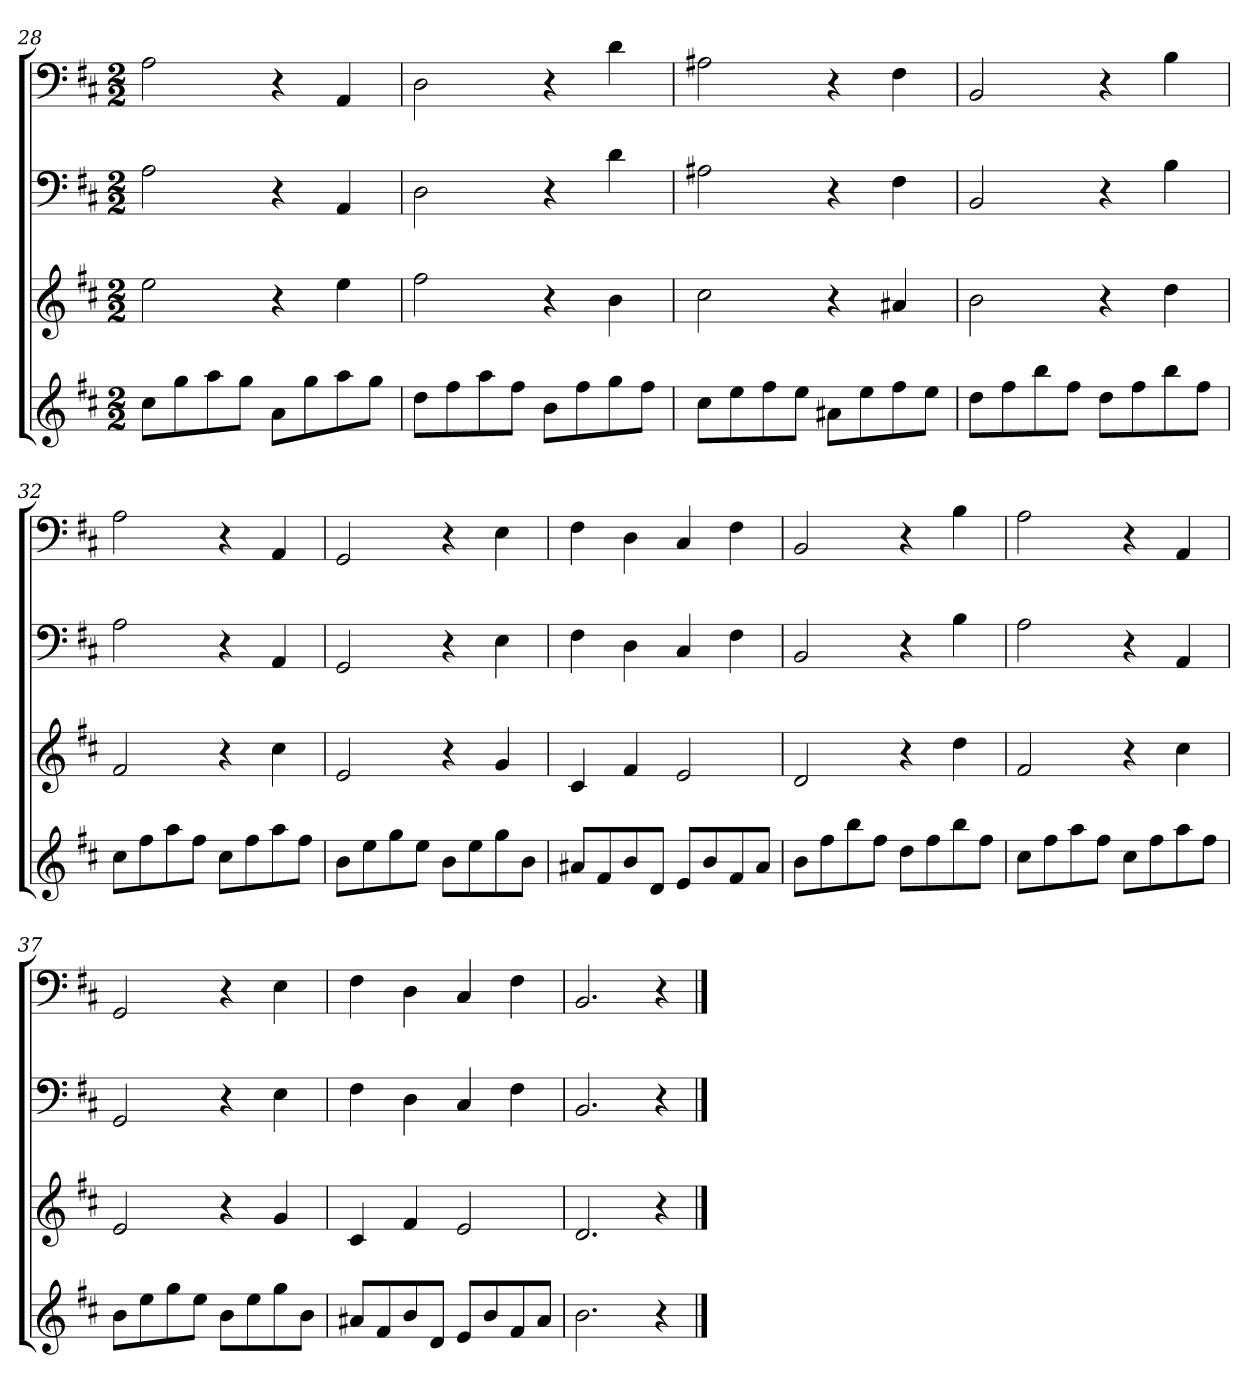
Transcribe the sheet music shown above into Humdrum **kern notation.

**kern	**kern	**kern	**kern
*part4	*part3	*part2	*part1
*staff4	*staff3	*staff2	*staff1
*k[f#c#]	*k[f#c#]	*k[f#c#]	*k[f#c#]
*b:	*b:	*b:	*b:
*M2/2	*M2/2	*M2/2	*M2/2
=28	=28	=28	=28
8cc#L	2ee	2A	2A
8gg	.	.	.
8aa	.	.	.
8ggJ	.	.	.
8aL	4r	4r	4r
8gg	.	.	.
8aa	4ee	4AA	4AA
8ggJ	.	.	.
=29	=29	=29	=29
8ddL	2ff#	2D	2D
8ff#	.	.	.
8aa	.	.	.
8ff#J	.	.	.
8bL	4r	4r	4r
8ff#	.	.	.
8gg	4b	4d	4d
8ff#J	.	.	.
=30	=30	=30	=30
8cc#L	2cc#	2A#X	2A#X
8ee	.	.	.
8ff#	.	.	.
8eeJ	.	.	.
8a#XL	4r	4r	4r
8ee	.	.	.
8ff#	4a#X	4F#	4F#
8eeJ	.	.	.
=31	=31	=31	=31
8ddL	2b	2BB	2BB
8ff#	.	.	.
8bb	.	.	.
8ff#J	.	.	.
8ddL	4r	4r	4r
8ff#	.	.	.
8bb	4dd	4B	4B
8ff#J	.	.	.
=32	=32	=32	=32
8cc#L	2f#	2A	2A
8ff#	.	.	.
8aa	.	.	.
8ff#J	.	.	.
8cc#L	4r	4r	4r
8ff#	.	.	.
8aa	4cc#	4AA	4AA
8ff#J	.	.	.
=33	=33	=33	=33
8bL	2e	2GG	2GG
8ee	.	.	.
8gg	.	.	.
8eeJ	.	.	.
8bL	4r	4r	4r
8ee	.	.	.
8gg	4g	4E	4E
8bJ	.	.	.
=34	=34	=34	=34
8a#XL	4c#	4F#	4F#
8f#	.	.	.
8b	4f#	4D	4D
8dJ	.	.	.
8eL	2e	4C#	4C#
8b	.	.	.
8f#	.	4F#	4F#
8a#J	.	.	.
=35	=35	=35	=35
8bL	2d	2BB	2BB
8ff#	.	.	.
8bb	.	.	.
8ff#J	.	.	.
8ddL	4r	4r	4r
8ff#	.	.	.
8bb	4dd	4B	4B
8ff#J	.	.	.
=36	=36	=36	=36
8cc#L	2f#	2A	2A
8ff#	.	.	.
8aa	.	.	.
8ff#J	.	.	.
8cc#L	4r	4r	4r
8ff#	.	.	.
8aa	4cc#	4AA	4AA
8ff#J	.	.	.
=37	=37	=37	=37
8bL	2e	2GG	2GG
8ee	.	.	.
8gg	.	.	.
8eeJ	.	.	.
8bL	4r	4r	4r
8ee	.	.	.
8gg	4g	4E	4E
8bJ	.	.	.
=38	=38	=38	=38
8a#XL	4c#	4F#	4F#
8f#	.	.	.
8b	4f#	4D	4D
8dJ	.	.	.
8eL	2e	4C#	4C#
8b	.	.	.
8f#	.	4F#	4F#
8a#J	.	.	.
=39	=39	=39	=39
2.b	2.d	2.BB	2.BB
4r	4r	4r	4r
==	==	==	==
*-	*-	*-	*-
